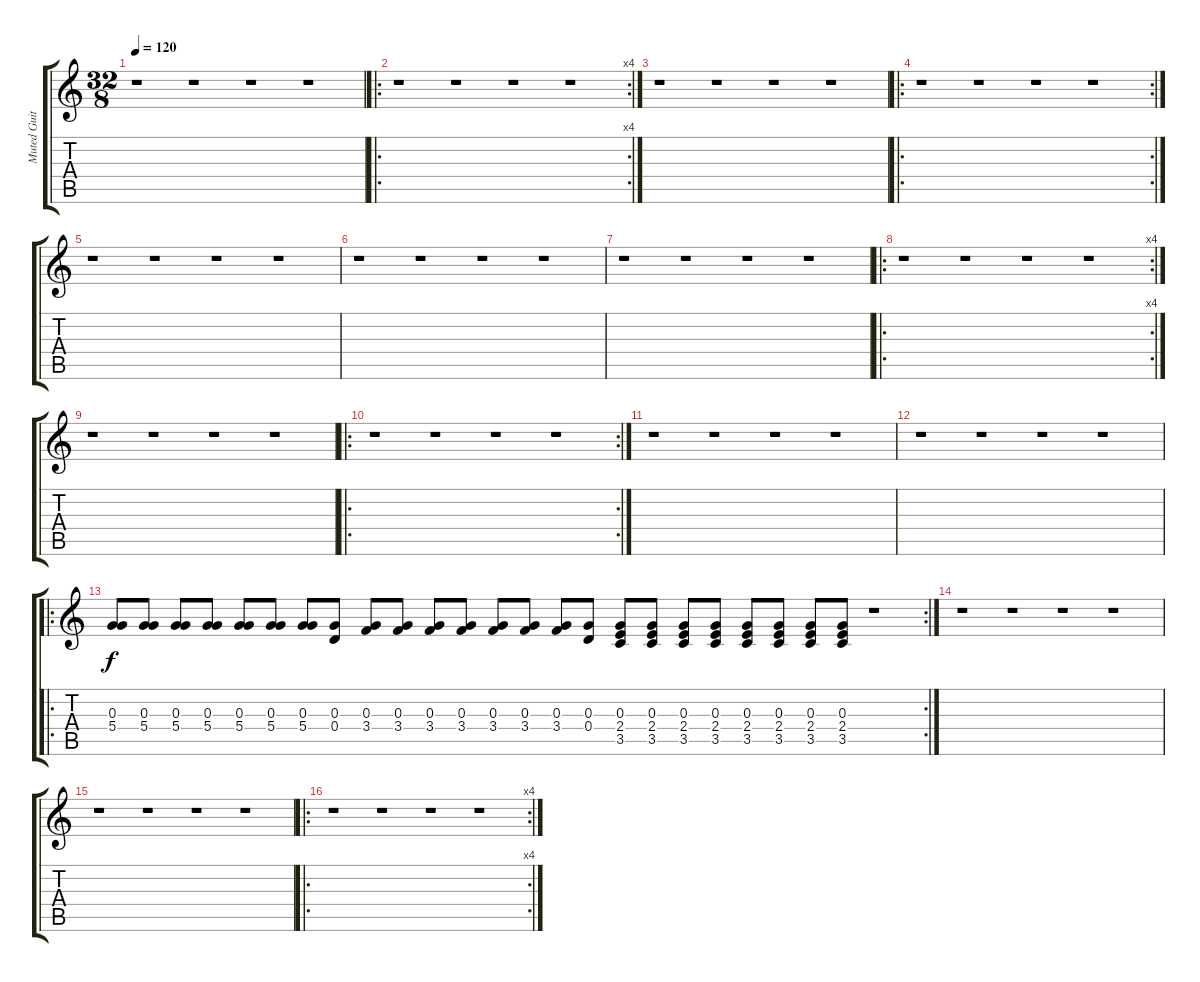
\track ("Muted Guitar" "Muted Guit") {instrument electricguitarmuted}
\staff {score tabs}
\tuning (E4 B3 G3 D3 A2 E2) {hide}
\ts (32 8)
\tempo 120
\clef g2
\ks c
r.1{dy f instrument electricguitarmuted} r.1 r.1 r.1 |
\ro
\rc 4
r.1 r.1 r.1 r.1 |
r.1 r.1 r.1 r.1 |
\ro
\rc 2
r.1 r.1 r.1 r.1 |
r.1 r.1 r.1 r.1 |
r.1 r.1 r.1 r.1 |
r.1 r.1 r.1 r.1 |
\ro
\rc 4
r.1 r.1 r.1 r.1 |
r.1 r.1 r.1 r.1 |
\ro
\rc 2
r.1 r.1 r.1 r.1 |
r.1 r.1 r.1 r.1 |
r.1 r.1 r.1 r.1 |
\ro
\rc 2
(0.3 5.4).8 (0.3 5.4).8 (0.3 5.4).8 (0.3 5.4).8 (0.3 5.4).8 (0.3 5.4).8 (0.3 5.4).8 (0.3 0.4).8 (0.3 3.4).8 (0.3 3.4).8 (0.3 3.4).8 (0.3 3.4).8 (0.3 3.4).8 (0.3 3.4).8 (0.3 3.4).8 (0.3 0.4).8 (0.3 2.4 3.5).8 (0.3 2.4 3.5).8 (0.3 2.4 3.5).8 (0.3 2.4 3.5).8 (0.3 2.4 3.5).8 (0.3 2.4 3.5).8 (0.3 2.4 3.5).8 (0.3 2.4 3.5).8 r.1 |
r.1 r.1 r.1 r.1 |
r.1 r.1 r.1 r.1 |
\ro
\rc 4
r.1 r.1 r.1 r.1
